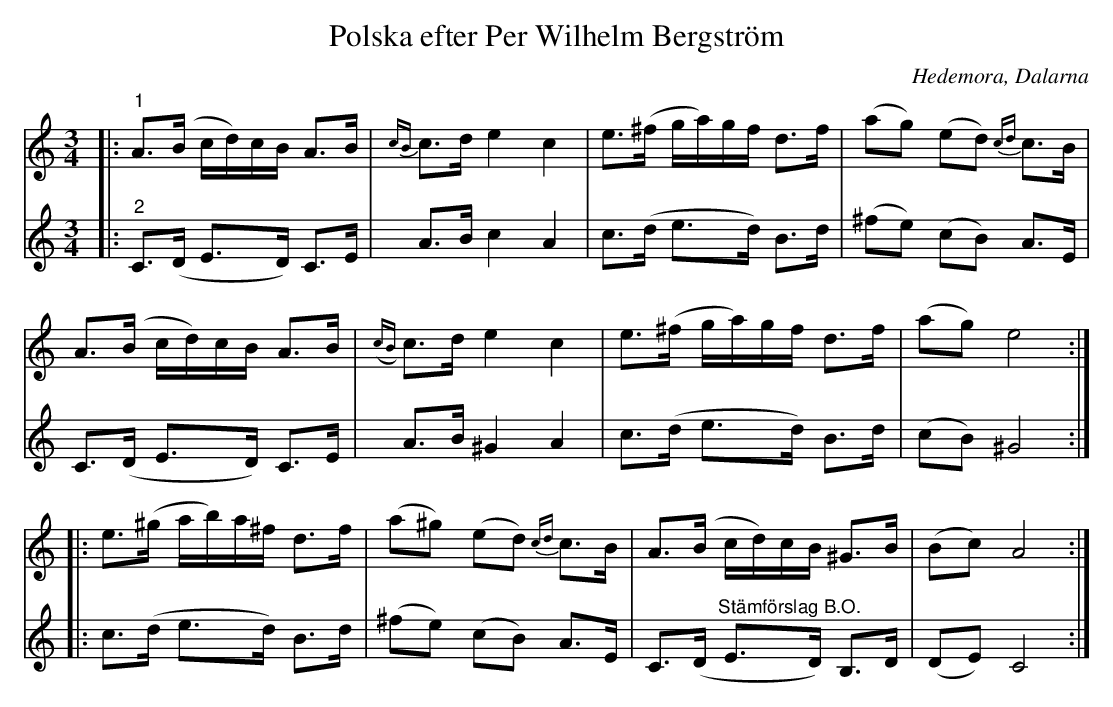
X:1
T:Polska efter Per Wilhelm Bergström
O:Hedemora, Dalarna
L:1/8
M:3/4
K:Am
V:1
|:"^1" A>(B c/d/)c/B/ A>B |{cB} c>d e2 c2 | e>(^f g/a/)g/f/ d>f | (ag) (ed){cd} c>B |
A>(B c/d/)c/B/ A>B |({cB)} c>d e2 c2 | e>(^f g/a/)g/f/ d>f | (ag) e4 ::
e>(^g a/b/)a/^f/ d>f | (a^g) (ed){cd} c>B | A>(B c/d/)c/B/ ^G>B | (Bc) A4 :|
V:2
|:"^2" C>(D E>D) C>E | A>B c2 A2 | c>(d e>d) B>d | (^fe) (cB) A>E |
C>(D E>D) C>E | A>B ^G2 A2 | c>(d e>d) B>d | (cB) ^G4 ::
c>(d e>d) B>d | (^fe) (cB) A>E | C>(D"^Stämförslag B.O." E>D) B,>D | (DE) C4 :|
